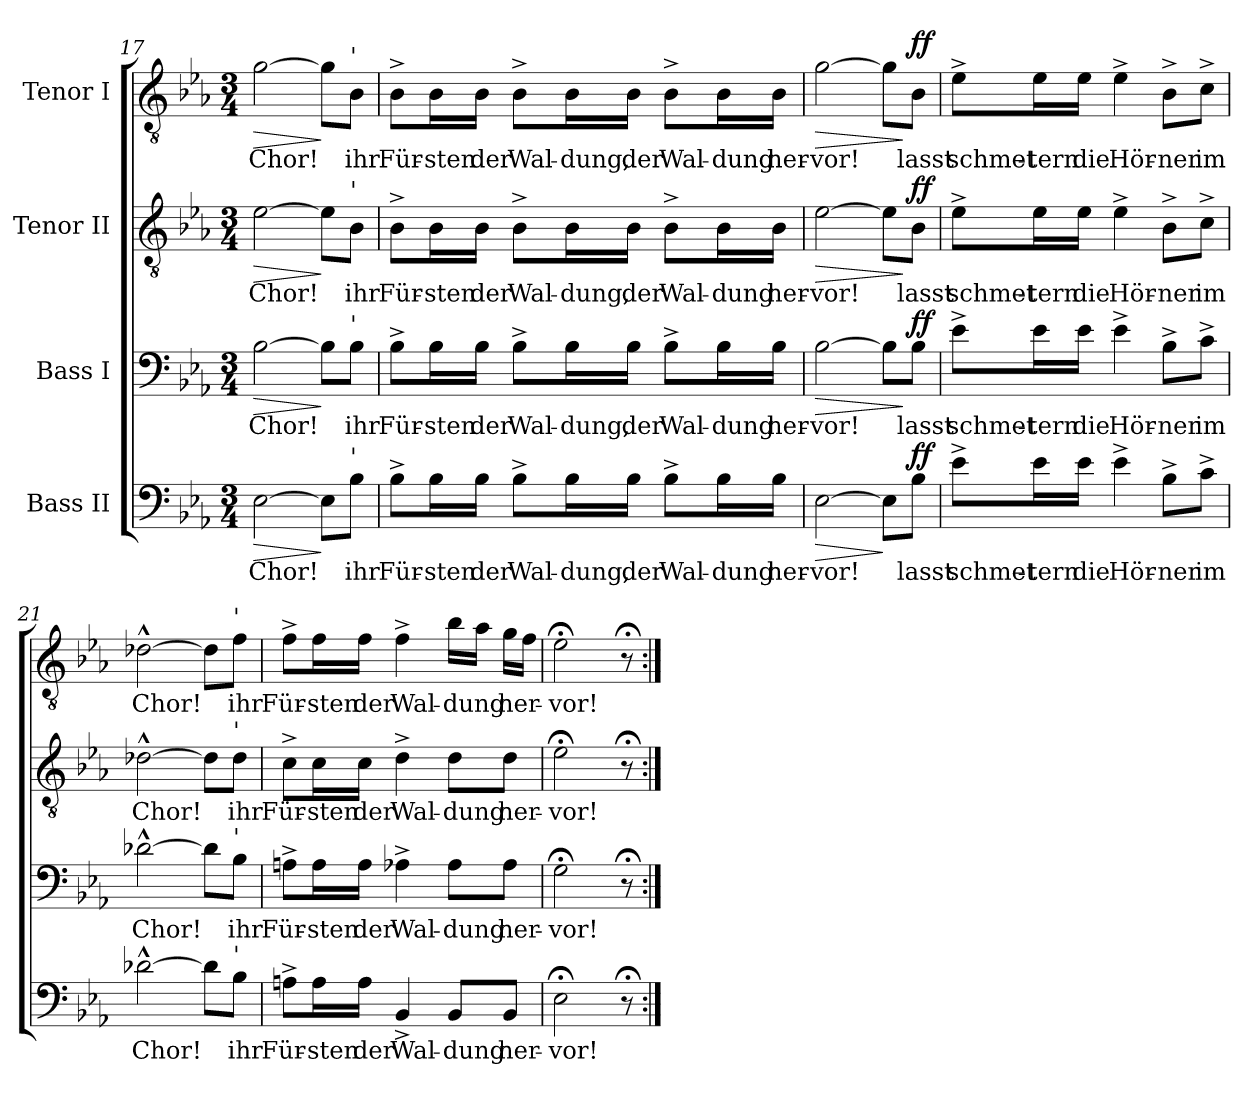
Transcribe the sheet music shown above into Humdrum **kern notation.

**kern	**text	**dynam	**kern	**text	**dynam	**kern	**text	**dynam	**kern	**text	**dynam
*part4	*part4	*part4	*part3	*part3	*part3	*part2	*part2	*part2	*part1	*part1	*part1
*staff4	*staff4	*staff4	*staff3	*staff3	*staff3	*staff2	*staff2	*staff2	*staff1	*staff1	*staff1
*I"Bass II	*	*	*I"Bass I	*	*	*I"Tenor II	*	*	*I"Tenor I	*	*
*clefF4	*	*	*clefF4	*	*	*clefGv2	*	*	*clefGv2	*	*
*k[b-e-a-]	*	*	*k[b-e-a-]	*	*	*k[b-e-a-]	*	*	*k[b-e-a-]	*	*
*E-:	*	*	*E-:	*	*	*E-:	*	*	*E-:	*	*
*M3/4	*	*	*M3/4	*	*	*M3/4	*	*	*M3/4	*	*
=17	=17	=17	=17	=17	=17	=17	=17	=17	=17	=17	=17
!	!LO:LY:b	!LO:HP:b	!	!LO:LY:b	!LO:HP:b	!	!LO:LY:b	!LO:HP:b	!	!LO:LY:b	!LO:HP:b
[2E-\	Chor!	>	[2B-\	Chor!	>	[2e-\	Chor!	>	[2g\	Chor!	>
8E-\L]	.	]	8B-\L]	.	]	8e-\L]	.	]	8g\L]	.	]
!	!	!	!	!	!	!	!	!	!LO:TX:a:t='	!	!
!	!	!	!	!	!	!LO:TX:a:t='	!	!	!	!	!
!	!	!	!LO:TX:a:t='	!	!	!	!	!	!	!	!
!LO:TX:a:t='	!	!	!	!	!	!	!	!	!	!	!
!	!LO:LY:b	!	!	!LO:LY:b	!	!	!LO:LY:b	!	!	!LO:LY:b	!
8B-\J	ihr	.	8B-\J	ihr	.	8B-\J	ihr	.	8B-\J	ihr	.
!!LO:LB:g=z
=18	=18	=18	=18	=18	=18	=18	=18	=18	=18	=18	=18
!	!LO:LY:b	!	!	!LO:LY:b	!	!	!LO:LY:b	!	!	!LO:LY:b	!
8B-^\L	Für-	.	8B-^\L	Für-	.	8B-^\L	Für-	.	8B-^\L	Für-	.
!	!LO:LY:b	!	!	!LO:LY:b	!	!	!LO:LY:b	!	!	!LO:LY:b	!
16B-\L	-sten	.	16B-\L	-sten	.	16B-\L	-sten	.	16B-\L	-sten	.
!	!LO:LY:b	!	!	!LO:LY:b	!	!	!LO:LY:b	!	!	!LO:LY:b	!
16B-\JJ	der	.	16B-\JJ	der	.	16B-\JJ	der	.	16B-\JJ	der	.
!	!LO:LY:b	!	!	!LO:LY:b	!	!	!LO:LY:b	!	!	!LO:LY:b	!
8B-^\L	Wal-	.	8B-^\L	Wal-	.	8B-^\L	Wal-	.	8B-^\L	Wal-	.
!	!LO:LY:b	!	!	!LO:LY:b	!	!	!LO:LY:b	!	!	!LO:LY:b	!
16B-\L	-dung,	.	16B-\L	-dung,	.	16B-\L	-dung,	.	16B-\L	-dung,	.
!	!LO:LY:b	!	!	!LO:LY:b	!	!	!LO:LY:b	!	!	!LO:LY:b	!
16B-\JJ	der	.	16B-\JJ	der	.	16B-\JJ	der	.	16B-\JJ	der	.
!	!LO:LY:b	!	!	!LO:LY:b	!	!	!LO:LY:b	!	!	!LO:LY:b	!
8B-^\L	Wal-	.	8B-^\L	Wal-	.	8B-^\L	Wal-	.	8B-^\L	Wal-	.
!	!LO:LY:b	!	!	!LO:LY:b	!	!	!LO:LY:b	!	!	!LO:LY:b	!
16B-\L	-dung	.	16B-\L	-dung	.	16B-\L	-dung	.	16B-\L	-dung	.
!	!LO:LY:b	!	!	!LO:LY:b	!	!	!LO:LY:b	!	!	!LO:LY:b	!
16B-\JJ	her-	.	16B-\JJ	her-	.	16B-\JJ	her-	.	16B-\JJ	her-	.
=19	=19	=19	=19	=19	=19	=19	=19	=19	=19	=19	=19
!	!LO:LY:b	!LO:HP:b	!	!LO:LY:b	!LO:HP:b	!	!LO:LY:b	!LO:HP:b	!	!LO:LY:b	!LO:HP:b
[2E-\	-vor!	>	[2B-\	-vor!	>	[2e-\	-vor!	>	[2g\	-vor!	>
8E-\L]	.	]	8B-\L]	.	.	8e-\L]	.	.	8g\L]	.	.
!	!LO:LY:b	!LO:DY:b	!	!LO:LY:b	!LO:DY:n=1:b	!	!LO:LY:b	!LO:DY:n=1:b	!	!LO:LY:b	!LO:DY:n=1:b
8B-\J	lasst	ff	8B-\J	lasst	] ff	8B-\J	lasst	] ff	8B-\J	lasst	] ff
!!LO:PB:g=z
=20	=20	=20	=20	=20	=20	=20	=20	=20	=20	=20	=20
!	!LO:LY:b	!	!	!LO:LY:b	!	!	!LO:LY:b	!	!	!LO:LY:b	!
8e-^\L	schmet-	.	8e-^\L	schmet-	.	8e-^\L	schmet-	.	8e-^\L	schmet-	.
!	!LO:LY:b	!	!	!LO:LY:b	!	!	!LO:LY:b	!	!	!LO:LY:b	!
16e-\L	-tern	.	16e-\L	-tern	.	16e-\L	-tern	.	16e-\L	-tern	.
!	!LO:LY:b	!	!	!LO:LY:b	!	!	!LO:LY:b	!	!	!LO:LY:b	!
16e-\JJ	die	.	16e-\JJ	die	.	16e-\JJ	die	.	16e-\JJ	die	.
!	!LO:LY:b	!	!	!LO:LY:b	!	!	!LO:LY:b	!	!	!LO:LY:b	!
4e-^\	Hör-	.	4e-^\	Hör-	.	4e-^\	Hör-	.	4e-^\	Hör-	.
!	!LO:LY:b	!	!	!LO:LY:b	!	!	!LO:LY:b	!	!	!LO:LY:b	!
8B-^\L	-ner	.	8B-^\L	-ner	.	8B-^\L	-ner	.	8B-^\L	-ner	.
!	!LO:LY:b	!	!	!LO:LY:b	!	!	!LO:LY:b	!	!	!LO:LY:b	!
8c^\J	im	.	8c^\J	im	.	8c^\J	im	.	8c^\J	im	.
=21	=21	=21	=21	=21	=21	=21	=21	=21	=21	=21	=21
!	!LO:LY:b	!	!	!LO:LY:b	!	!	!LO:LY:b	!	!	!LO:LY:b	!
[2d-X^^\	Chor!	.	[2d-X^^\	Chor!	.	[2d-X^^\	Chor!	.	[2d-X^^\	Chor!	.
8d-\L]	.	.	8d-\L]	.	.	8d-\L]	.	.	8d-\L]	.	.
!	!	!	!	!	!	!	!	!	!LO:TX:a:t='	!	!
!	!	!	!	!	!	!LO:TX:a:t='	!	!	!	!	!
!	!	!	!LO:TX:a:t='	!	!	!	!	!	!	!	!
!LO:TX:a:t='	!	!	!	!	!	!	!	!	!	!	!
!	!LO:LY:b	!	!	!LO:LY:b	!	!	!LO:LY:b	!	!	!LO:LY:b	!
8B-\J	ihr	.	8B-\J	ihr	.	8d-\J	ihr	.	8f\J	ihr	.
=22	=22	=22	=22	=22	=22	=22	=22	=22	=22	=22	=22
!	!LO:LY:b	!	!	!LO:LY:b	!	!	!LO:LY:b	!	!	!LO:LY:b	!
8An^\L	Für-	.	8An^\L	Für-	.	8c^\L	Für-	.	8f^\L	Für-	.
!	!LO:LY:b	!	!	!LO:LY:b	!	!	!LO:LY:b	!	!	!LO:LY:b	!
16A\L	-sten	.	16A\L	-sten	.	16c\L	-sten	.	16f\L	-sten	.
!	!LO:LY:b	!	!	!LO:LY:b	!	!	!LO:LY:b	!	!	!LO:LY:b	!
16A\JJ	der	.	16A\JJ	der	.	16c\JJ	der	.	16f\JJ	der	.
!	!LO:LY:b	!	!	!LO:LY:b	!	!	!LO:LY:b	!	!	!LO:LY:b	!
4BB-^/	Wal-	.	4A-X^\	Wal-	.	4d^\	Wal-	.	4f^\	Wal-	.
!	!LO:LY:b	!	!	!LO:LY:b	!	!	!LO:LY:b	!	!	!LO:LY:b	!
8BB-/L	-dung	.	8A-\L	-dung	.	8d\L	-dung	.	16b-\LL	-dung	.
.	.	.	.	.	.	.	.	.	16a-\JJ	.	.
!	!LO:LY:b	!	!	!LO:LY:b	!	!	!LO:LY:b	!	!	!LO:LY:b	!
8BB-/J	her-	.	8A-\J	her-	.	8d\J	her-	.	16g\LL	her-	.
.	.	.	.	.	.	.	.	.	16f\JJ	.	.
=23	=23	=23	=23	=23	=23	=23	=23	=23	=23	=23	=23
!	!LO:LY:b	!	!	!LO:LY:b	!	!	!LO:LY:b	!	!	!LO:LY:b	!
2E-;<\	-vor!	.	2G;<\	-vor!	.	2e-;<\	-vor!	.	2e-;<\	-vor!	.
8r;<	.	.	8r;<	.	.	8r;<	.	.	8r;<	.	.
=:|!	=:|!	=:|!	=:|!	=:|!	=:|!	=:|!	=:|!	=:|!	=:|!	=:|!	=:|!
*-	*-	*-	*-	*-	*-	*-	*-	*-	*-	*-	*-
